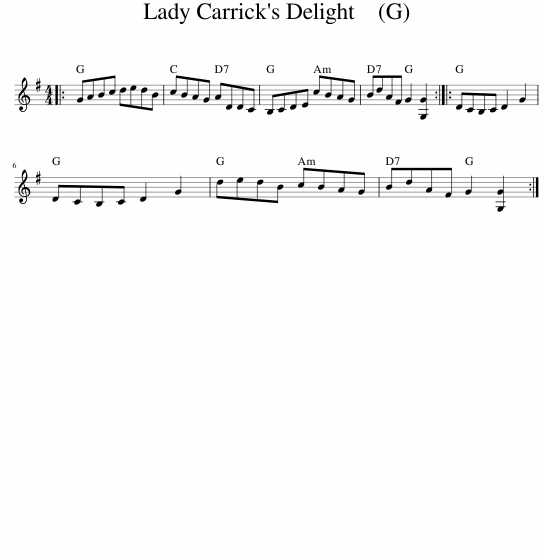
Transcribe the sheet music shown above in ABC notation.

X:1
L:1/8
M:4/4
I:linebreak $
K:G
V:1 treble
V:1
|: GABc dedB | cBAG ADDC | B,CDE cBAG | BdAF G2 [G,G]2 :: DCB,C D2 G2 |$ %5
 DCB,C D2 G2 | dedB cBAG | BdAF G2 [G,G]2 :| %8
